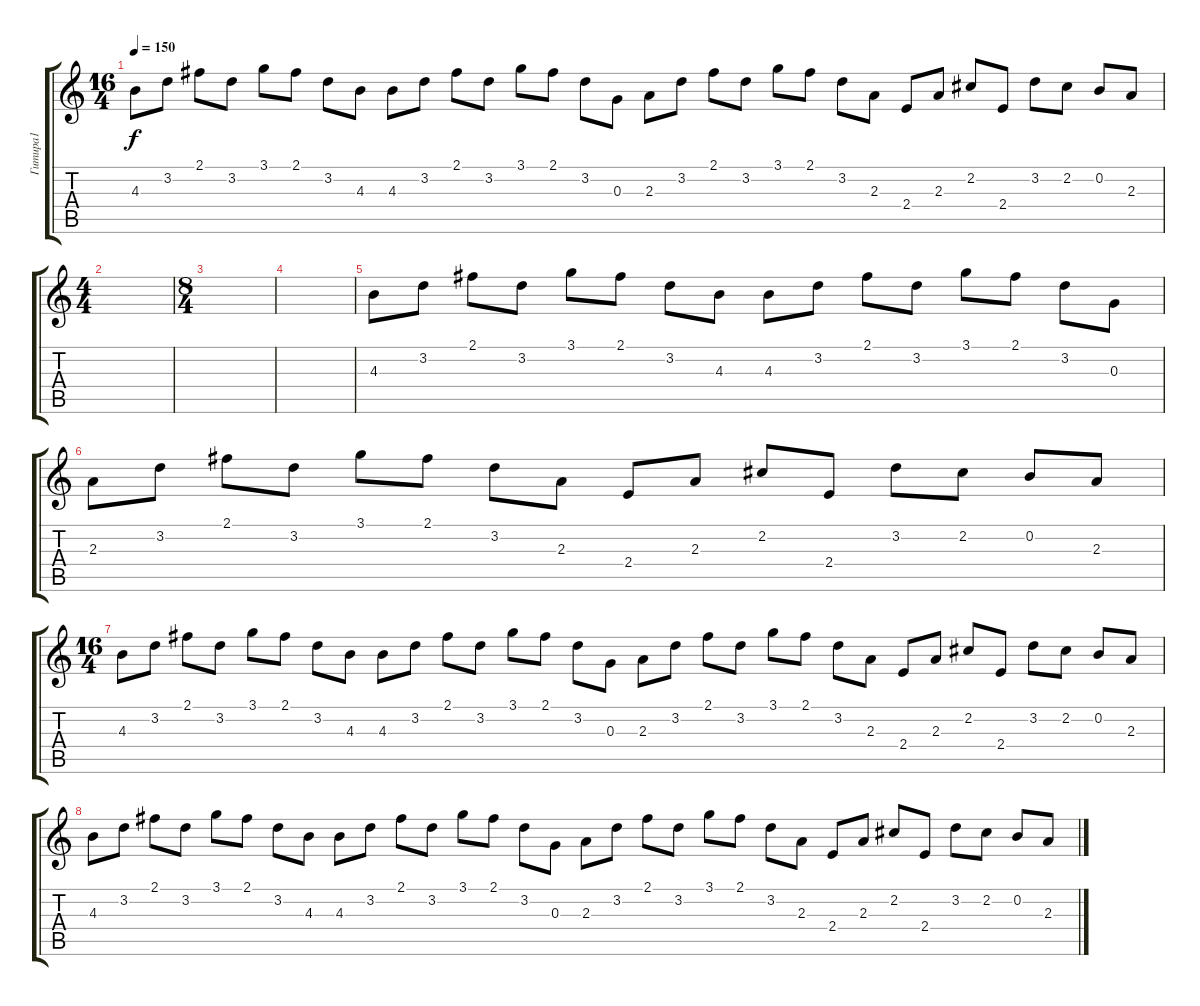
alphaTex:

\track ("Гитира1" "Гитира1") {instrument acousticguitarsteel}
\staff {score tabs}
\tuning (E4 B3 G3 D3 A2 E2) {hide}
\ts (16 4)
\tempo 150
\clef g2
\ks c
4.3.8{dy f} 3.2.8 2.1.8 3.2.8 3.1.8 2.1.8 3.2.8 4.3.8 4.3.8 3.2.8 2.1.8 3.2.8 3.1.8 2.1.8 3.2.8 0.3.8 2.3.8 3.2.8 2.1.8 3.2.8 3.1.8 2.1.8 3.2.8 2.3.8 2.4.8 2.3.8 2.2.8 2.4.8 3.2.8 2.2.8 0.2.8 2.3.8 |
\ts (4 4)
|
\ts (8 4)
|
|
4.3.8 3.2.8 2.1.8 3.2.8 3.1.8 2.1.8 3.2.8 4.3.8 4.3.8 3.2.8 2.1.8 3.2.8 3.1.8 2.1.8 3.2.8 0.3.8 |
2.3.8 3.2.8 2.1.8 3.2.8 3.1.8 2.1.8 3.2.8 2.3.8 2.4.8 2.3.8 2.2.8 2.4.8 3.2.8 2.2.8 0.2.8 2.3.8 |
\ts (16 4)
4.3.8 3.2.8 2.1.8 3.2.8 3.1.8 2.1.8 3.2.8 4.3.8 4.3.8 3.2.8 2.1.8 3.2.8 3.1.8 2.1.8 3.2.8 0.3.8 2.3.8 3.2.8 2.1.8 3.2.8 3.1.8 2.1.8 3.2.8 2.3.8 2.4.8 2.3.8 2.2.8 2.4.8 3.2.8 2.2.8 0.2.8 2.3.8 |
4.3.8 3.2.8 2.1.8 3.2.8 3.1.8 2.1.8 3.2.8 4.3.8 4.3.8 3.2.8 2.1.8 3.2.8 3.1.8 2.1.8 3.2.8 0.3.8 2.3.8 3.2.8 2.1.8 3.2.8 3.1.8 2.1.8 3.2.8 2.3.8 2.4.8 2.3.8 2.2.8 2.4.8 3.2.8 2.2.8 0.2.8 2.3.8
